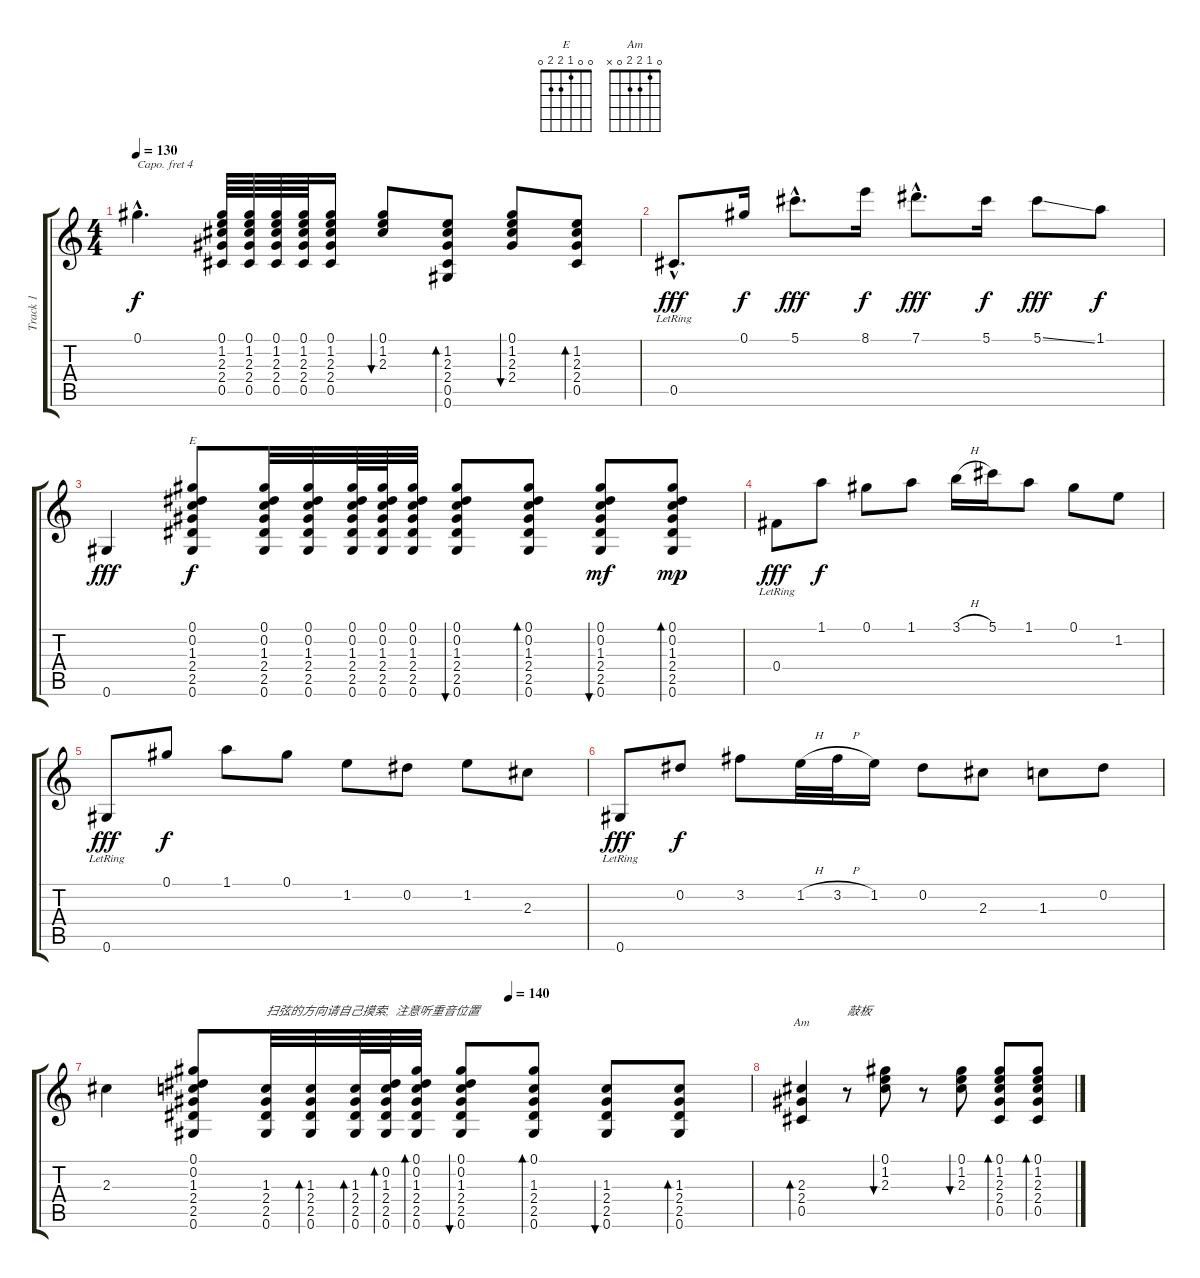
\track ("Track 1" "Track 1") {instrument acousticguitarnylon}
\staff {score tabs}
\capo 4
\tuning (E4 B3 G3 D3 A2 E2) {hide}
\chord ("E" 0 0 1 2 2 0)
\chord ("Am" 0 1 2 2 0 x)
\ts (4 4)
\tempo 130
\clef g2
\ks c
0.1{hac}.4{d dy f} (0.1 1.2 2.3 2.4 0.5).64 (0.1 1.2 2.3 2.4 0.5).64 (0.1 1.2 2.3 2.4 0.5).64 (0.1 1.2 2.3 2.4 0.5).64 (0.1 1.2 2.3 2.4 0.5).16 (0.1 1.2 2.3).8{bu 30} (1.2 2.3 2.4 0.5 0.6).8{bd 30} (0.1 1.2 2.3 2.4).8{bu 30} (1.2 2.3 2.4 0.5).8{bd 30} |
0.5{hac lr}.8{d dy fff} 0.1.16{dy f} 5.1{hac}.8{d dy fff} 8.1.16{dy f} 7.1{hac}.8{d dy fff} 5.1.16{dy f} 5.1{ss}.8{dy fff} 1.1.8{dy f} |
0.6.4{dy fff} (0.1 0.2 1.3 2.4 2.5 0.6).8{ch "E" dy f} (0.1 0.2 1.3 2.4 2.5 0.6).32 (0.1 0.2 1.3 2.4 2.5 0.6).32 (0.1 0.2 1.3 2.4 2.5 0.6).64 (0.1 0.2 1.3 2.4 2.5 0.6).64 (0.1 0.2 1.3 2.4 2.5 0.6).32 (0.1 0.2 1.3 2.4 2.5 0.6).8{bu 30} (0.1 0.2 1.3 2.4 2.5 0.6).8{bd 30} (0.1 0.2 1.3 2.4 2.5 0.6).8{bu 30 dy mf} (0.1 0.2 1.3 2.4 2.5 0.6).8{bd 30 dy mp} |
0.4{lr}.8{dy fff} 1.1.8{dy f} 0.1.8 1.1.8 3.1{h}.16 5.1.16 1.1.8 0.1.8 1.2.8 |
0.6{lr}.8{dy fff} 0.1.8{dy f} 1.1.8 0.1.8 1.2.8 0.2.8 1.2.8 2.3.8 |
0.6{lr}.8{dy fff} 0.2.8{dy f} 3.2.8 1.2{h}.32 3.2{h}.32 1.2.16 0.2.8 2.3.8 1.3.8 0.2.8 |
\tempo (140 0.625)
2.3.4 (0.1 0.2 1.3 2.4 2.5 0.6).8 (1.3 2.4 2.5 0.6).32{txt "扫弦的方向请自己摸索,  注意听重音位置"} (1.3 2.4 2.5 0.6).32{bd 30} (1.3 2.4 2.5 0.6).64{bd 30} (0.2 1.3 2.4 2.5 0.6).64{bd 30} (0.1 0.2 1.3 2.4 2.5 0.6).32{bd 30} (0.1 0.2 1.3 2.4 2.5 0.6).8{bu 30} (0.1 1.3 2.4 2.5 0.6).8{bd 30} (1.3 2.4 2.5 0.6).8{bu 30} (1.3 2.4 2.5 0.6).8{bd 30} |
(2.3 2.4 0.5).4{bd 30 ch "Am"} r.8{txt "敲板"} (0.1 1.2 2.3).8{bu 30} r.8 (0.1 1.2 2.3).8{bu 30} (0.1 1.2 2.3 2.4 0.5).8{bd 30} (0.1 1.2 2.3 2.4 0.5).8{bd 30}
